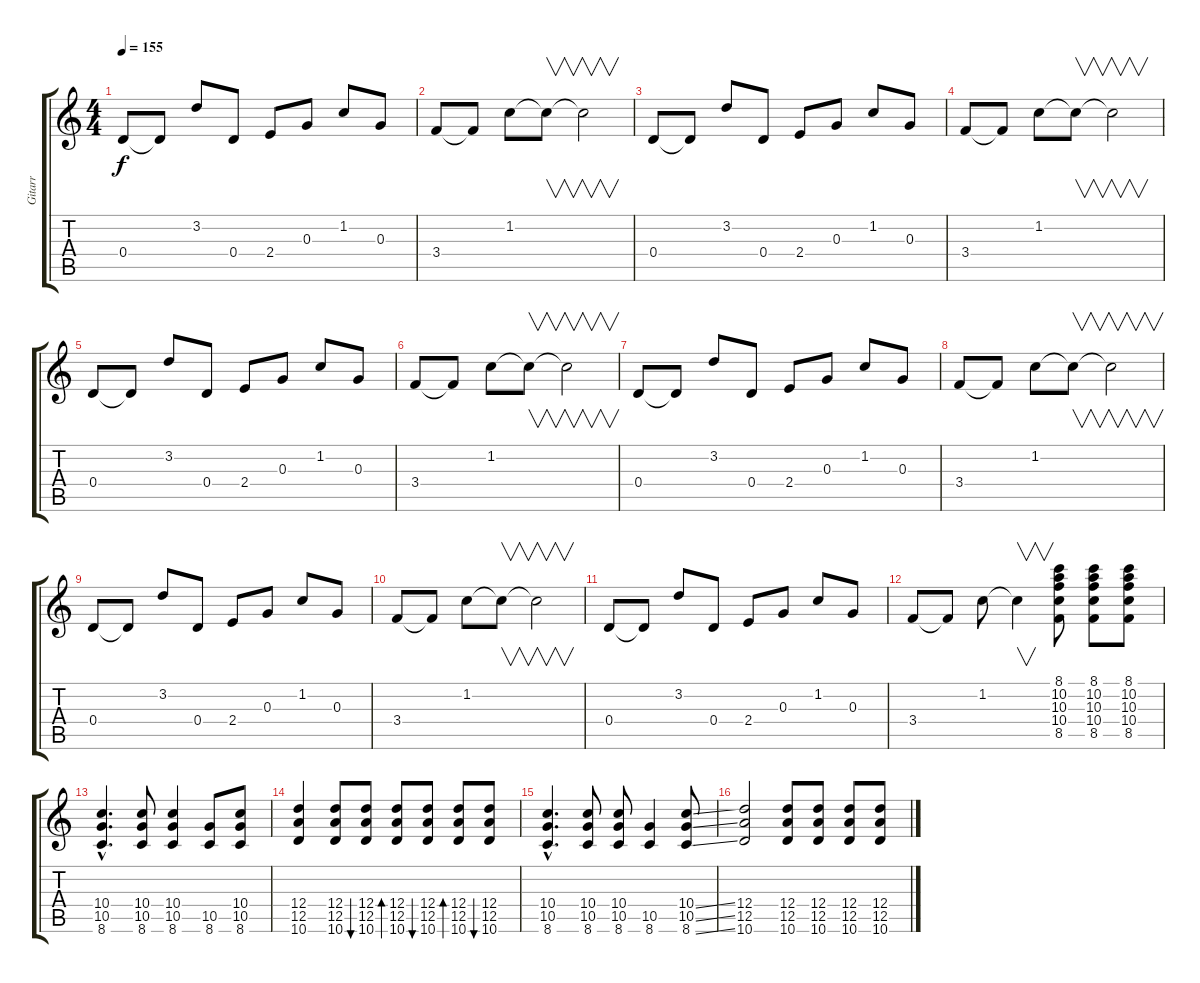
\track ("Gitarr" "Gitarr") {instrument electricguitarclean}
\staff {score tabs}
\tuning (E4 B3 G3 D3 A2 E2) {hide}
\ts (4 4)
\tempo 155
\clef g2
\ks c
0.4.8{dy f instrument electricguitarclean} 0.4{t}.8 3.2.8 0.4.8 2.4.8 0.3.8 1.2.8 0.3.8 |
3.4.8 3.4{t}.8 1.2.8 1.2{t}.8{v} 1.2{t}.2{v} |
0.4.8 0.4{t}.8 3.2.8 0.4.8 2.4.8 0.3.8 1.2.8 0.3.8 |
3.4.8 3.4{t}.8 1.2.8 1.2{t}.8{v} 1.2{t}.2{v} |
0.4.8 0.4{t}.8 3.2.8 0.4.8 2.4.8 0.3.8 1.2.8 0.3.8 |
3.4.8 3.4{t}.8 1.2.8 1.2{t}.8{v} 1.2{t}.2{v} |
0.4.8 0.4{t}.8 3.2.8 0.4.8 2.4.8 0.3.8 1.2.8 0.3.8 |
3.4.8 3.4{t}.8 1.2.8 1.2{t}.8{v} 1.2{t}.2{v} |
0.4.8 0.4{t}.8 3.2.8 0.4.8 2.4.8 0.3.8 1.2.8 0.3.8 |
3.4.8 3.4{t}.8 1.2.8 1.2{t}.8{v} 1.2{t}.2{v} |
0.4.8 0.4{t}.8 3.2.8 0.4.8 2.4.8 0.3.8 1.2.8 0.3.8 |
3.4.8 3.4{t}.8 1.2.8 1.2{t}.4{v} (8.1 10.2 10.3 10.4 8.5).8 (8.1 10.2 10.3 10.4 8.5).8 (8.1 10.2 10.3 10.4 8.5).8 |
(10.4{hac} 10.5{hac} 8.6{hac}).4{d} (10.4 10.5 8.6).8 (10.4 10.5 8.6).4 (10.5 8.6).8 (10.4 10.5 8.6).8 |
(12.4 12.5 10.6).4 (12.4 12.5 10.6).8 (12.4 12.5 10.6).8{bu 240} (12.4 12.5 10.6).8{bd 240} (12.4 12.5 10.6).8{bu 240} (12.4 12.5 10.6).8{bd 240} (12.4 12.5 10.6).8{bu 240} |
(10.4{hac} 10.5{hac} 8.6{hac}).4{d} (10.4 10.5 8.6).8 (10.4 10.5 8.6).8 (10.5 8.6).4 (10.4{ss} 10.5{ss} 8.6{ss}).8 |
(12.4 12.5 10.6).2 (12.4 12.5 10.6).8 (12.4 12.5 10.6).8 (12.4 12.5 10.6).8 (12.4 12.5 10.6).8
